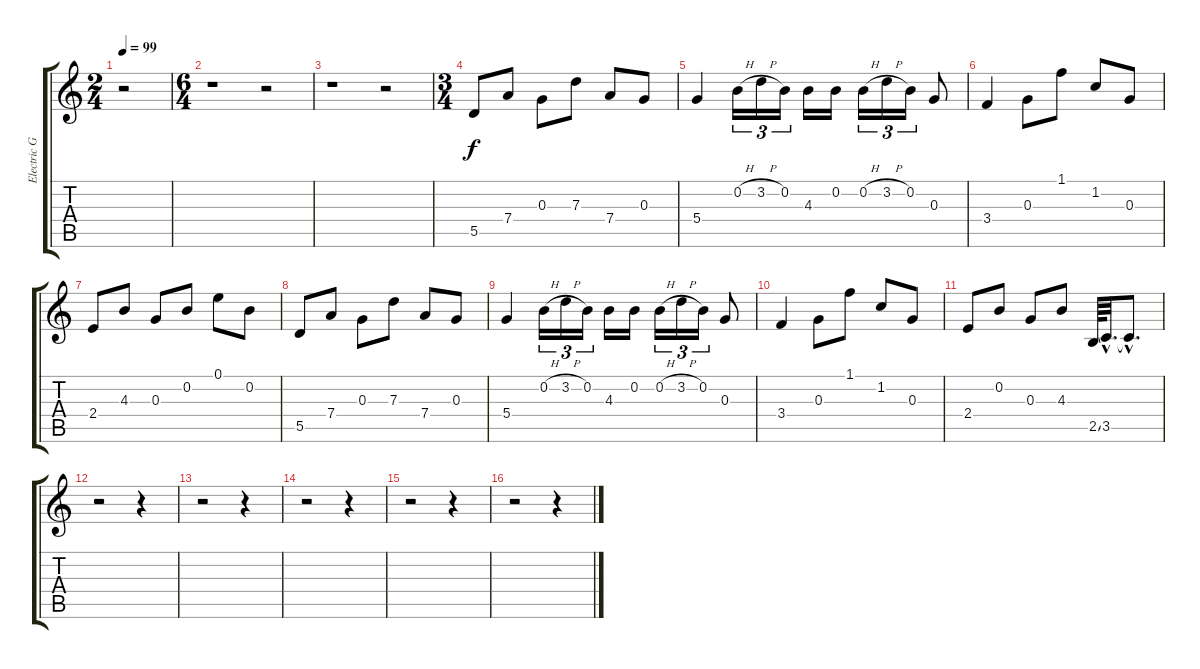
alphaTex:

\track ("Electric Guitar (Riff A)" "Electric G") {instrument distortionguitar}
\staff {score tabs}
\tuning (E4 B3 G3 D3 A2 E2) {hide}
\ts (2 4)
\tempo 99
\clef g2
\ks c
r.2{dy f} |
\ts (6 4)
r.1 r.2 |
r.1 r.2 |
\ts (3 4)
5.5.8 7.4.8 0.3.8 7.3.8 7.4.8 0.3.8 |
5.4.4 0.2{h}.16{tu (3 2)} 3.2{h}.16{tu (3 2)} 0.2.16{tu (3 2)} 4.3.16 0.2.16 0.2{h}.16{tu (3 2)} 3.2{h}.16{tu (3 2)} 0.2.16{tu (3 2)} 0.3.8 |
3.4.4 0.3.8 1.1.8 1.2.8 0.3.8 |
2.4.8 4.3.8 0.3.8 0.2.8 0.1.8 0.2.8 |
5.5.8 7.4.8 0.3.8 7.3.8 7.4.8 0.3.8 |
5.4.4 0.2{h}.16{tu (3 2)} 3.2{h}.16{tu (3 2)} 0.2.16{tu (3 2)} 4.3.16 0.2.16 0.2{h}.16{tu (3 2)} 3.2{h}.16{tu (3 2)} 0.2.16{tu (3 2)} 0.3.8 |
3.4.4 0.3.8 1.1.8 1.2.8 0.3.8 |
2.4.8 0.2.8 0.3.8 4.3.8 2.5{ss}.64 3.5{hac}.32{d} 3.5{hac t}.8{d} |
r.2 r.4 |
r.2 r.4 |
r.2 r.4 |
r.2 r.4 |
r.2 r.4
